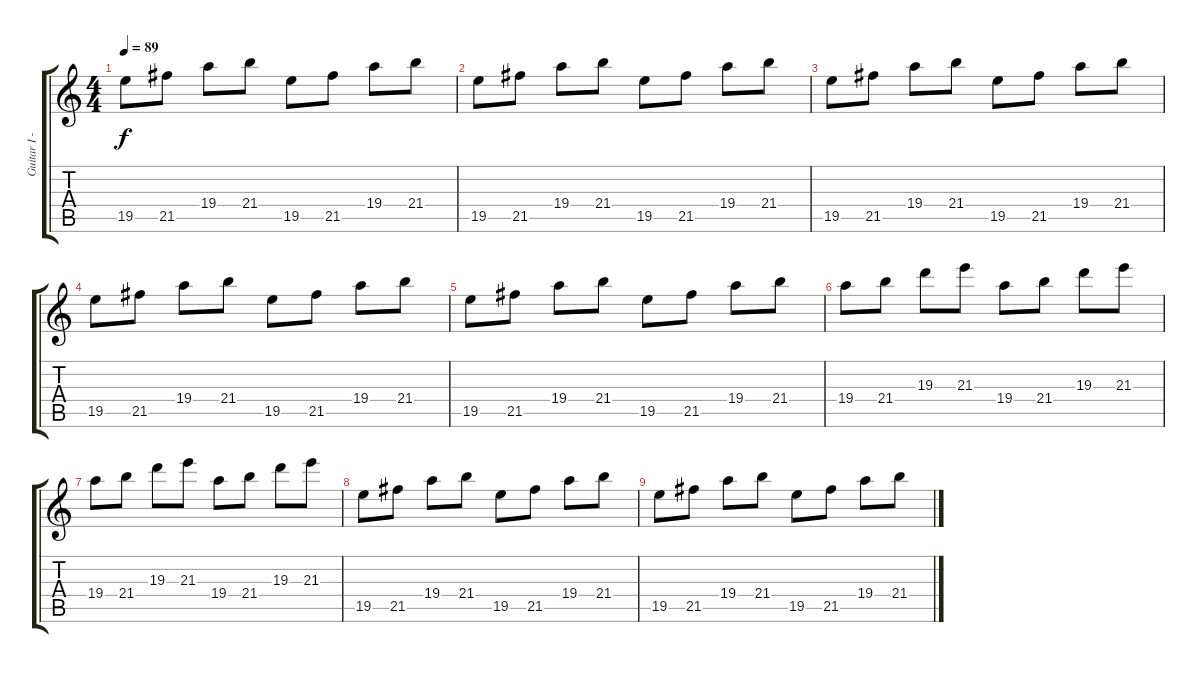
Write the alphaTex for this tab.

\track ("Guitar I - Gotoh" "Guitar I -") {instrument distortionguitar}
\staff {score tabs}
\tuning (E4 B3 G3 D3 A2 E2) {hide}
\ts (4 4)
\tempo 89
\clef g2
\ks c
19.5.8{dy f} 21.5.8 19.4.8 21.4.8 19.5.8 21.5.8 19.4.8 21.4.8 |
19.5.8 21.5.8 19.4.8 21.4.8 19.5.8 21.5.8 19.4.8 21.4.8 |
19.5.8 21.5.8 19.4.8 21.4.8 19.5.8 21.5.8 19.4.8 21.4.8 |
19.5.8 21.5.8 19.4.8 21.4.8 19.5.8 21.5.8 19.4.8 21.4.8 |
19.5.8 21.5.8 19.4.8 21.4.8 19.5.8 21.5.8 19.4.8 21.4.8 |
19.4.8 21.4.8 19.3.8 21.3.8 19.4.8 21.4.8 19.3.8 21.3.8 |
19.4.8 21.4.8 19.3.8 21.3.8 19.4.8 21.4.8 19.3.8 21.3.8 |
19.5.8 21.5.8 19.4.8 21.4.8 19.5.8 21.5.8 19.4.8 21.4.8 |
19.5.8 21.5.8 19.4.8 21.4.8 19.5.8 21.5.8 19.4.8 21.4.8
